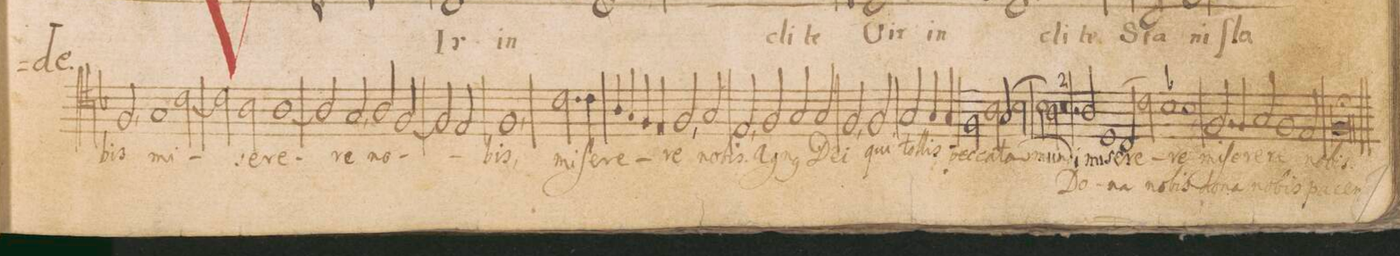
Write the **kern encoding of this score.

**kern	**text	**text
*I"Altus	*	*
*clefC4	*	*
*k[b-]	*	*
*met(C|)	*	*
*M2/1	*	*
2F,/	-bis	.
1G	mi-	.
(2c\	.	.
=11-	=11-	=11-
2c\)	.	.
2A\	-se-	.
(1A	-re-	.
=12-	=12-	=12-
2A\)	.	.
2G,/	-re	.
2A\	no-	.
(2F/	.	.
=13-	=13-	=13-
2F/)	.	.
2E/	.	.
1F,	-bis	.
=14-	=14-	=14-
2.c\	mi-	.
4c\	-ſe-	.
4A/	-re-	.
4G/	.	.
4F/	.	.
4E/	.	.
=15-	=15-	=15-
2F,/	-re	.
2G/	no-	.
2E,/	-bis	.
2F/	A-	.
=16-	=16-	=16-
2G/	-gnus	.
2G/	De-	.
2F,/	-i	.
2F/	qui	.
=17-	=17-	=17-
2G/	tol-	.
4G/	-lis	.
4G/	.	.
2F\	pe-	.
2A\	-ca-	.
=18-	=18-	=18-
2G/	-ta	.
(2B-	mun-	.
2B-)	.	.
2A/	-di	.
=19-	=19-	=19-
0r	.	.
=20-	=20-	=20-
2r	.	.
2A/	mi-	Do-
1D	-se-	.
=21-	=21-	=21-
(2C/	-re-	-na
2c\)	.	no-
1B-	-re	-bis
=22-	=22-	=22-
1B-	.	do-
2.F/	mi-	-na
4F/	-ſe-	no-
=23-	=23-	=23-
2G/	-re-	-bis
1F	-re	pa-
2E/	no-	.
=24-	=24-	=24-
0F;	-bis	-cem
=-	=-	=-
*-	*-	*-
